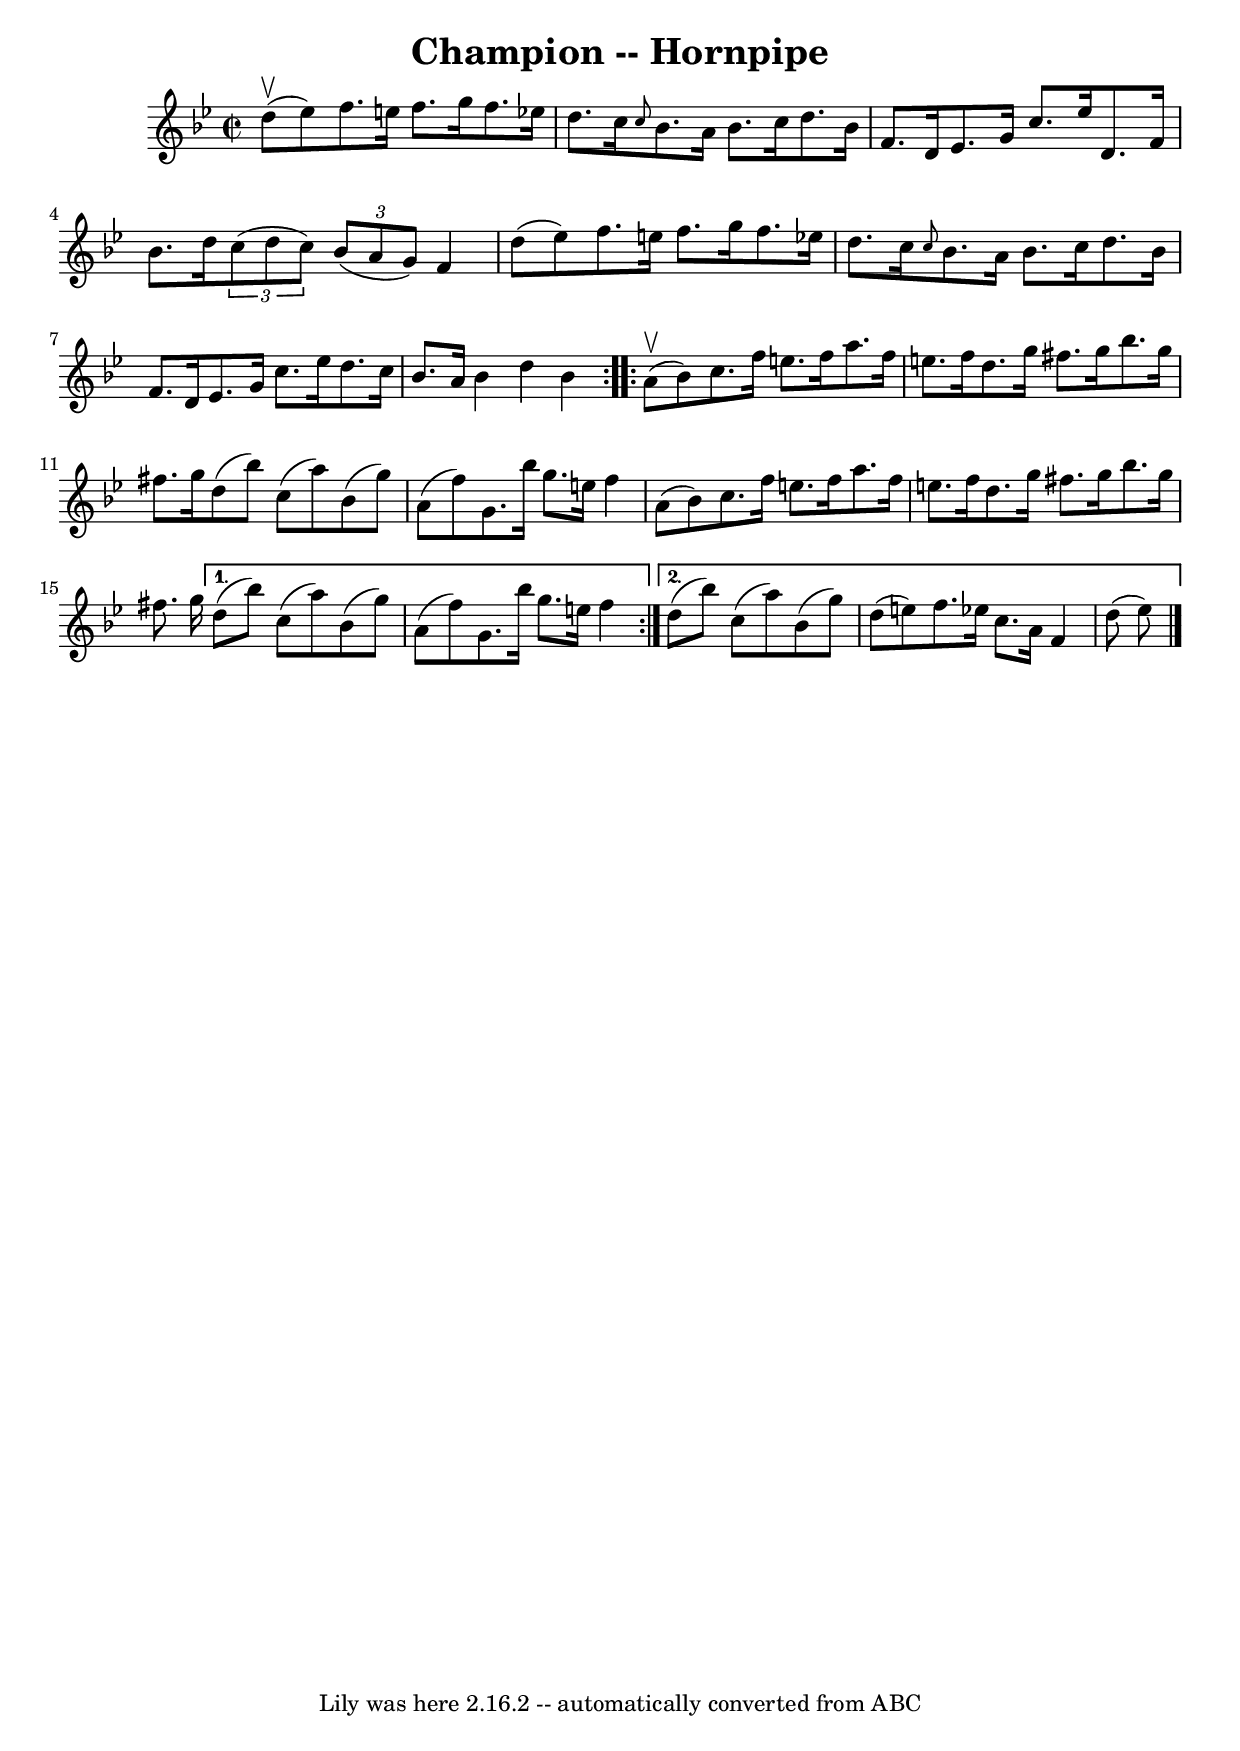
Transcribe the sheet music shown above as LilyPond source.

\version "2.7.40"
\include "Mammoth.ily"
\header {
	%% book = "Cole's 1000 Fiddle Tunes"
	crossRefNumber = "1"
	footnotes = ""
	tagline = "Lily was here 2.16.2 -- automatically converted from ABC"
	title = "Champion -- Hornpipe"
}
voicedefault =  {


\repeat volta 2 {
\override Staff.TimeSignature #'style = #'C
 \time 2/2 \key bes \major d''8 (^\upbow ees''8) |
 f''8.    
e''16 f''8. g''16 f''8. ees''!16 d''8. c''16  |
 
\grace { c''8  } bes'8. a'16 bes'8. c''16 d''8. bes'16    
f'8. d'16  |
 ees'8. g'16 c''8. ees''16 d'8. f'16   
 bes'8. d''16  |
   \times 2/3 { c''8 (d''8 c''8) }   
\times 2/3 { bes'8 (a'8 g'8) } f'4 d''8 (ees''8) |
 
 f''8. e''16 f''8. g''16 f''8. ees''!16 d''8. c''16  
|
 \grace { c''8  } bes'8. a'16 bes'8. c''16 d''8.    
bes'16 f'8. d'16  |
 ees'8. g'16 c''8. ees''16    
d''8. c''16 bes'8. a'16  |
 bes'4 d''4 bes'4  }     
\repeat volta 2 { a'8 (^\upbow bes'8) |
 c''8. f''16    
e''8. f''16 a''8. f''16 e''8. f''16  |
 d''8. g''16   
 fis''8. g''16 bes''8. g''16 fis''8. g''16  |
 d''8 (
bes''8) c''8 (a''8) bes'8 (g''8) a'8 (f''8) |
 
 g'8. bes''16 g''8. e''16 f''4 a'8 (bes'8) |
   
c''8. f''16 e''8. f''16 a''8. f''16 e''8. f''16  |
  
 d''8. g''16 fis''8. g''16 bes''8. g''16 fis''8. g''16  
|
     } \alternative{{ d''8 (bes''8) c''8 (a''8) bes'8 
(g''8) a'8 (f''8) |
 g'8. bes''16 g''8. e''16    
f''4  } { d''8 (bes''8) c''8 (a''8) bes'8 (g''8) d''8 
(e''8) |
 f''8. ees''!16 c''8. a'16 f'4 d''8 (
ees''8) \bar "|."   }}
}

\score{
    <<

	\context Staff="default"
	{
	    \voicedefault 
	}

    >>
	\layout {
	}
	\midi {}
}
